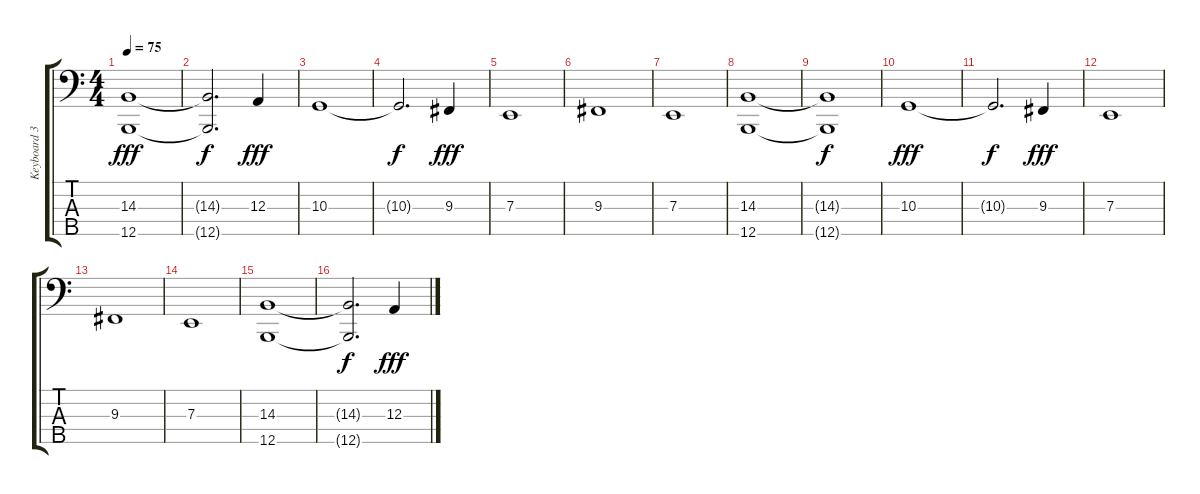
\track ("Keyboard 3" "Keyboard 3") {instrument stringensemble1}
\staff {score tabs}
\tuning (G2 D2 A1 E1 B0) {hide}
\ts (4 4)
\tempo 75
\clef f4
\ks c
(14.3 12.5).1{dy fff instrument stringensemble1} |
(14.3{t} 12.5{t}).2{d dy f} 12.3.4{dy fff} |
10.3.1 |
10.3{t}.2{d dy f} 9.3.4{dy fff} |
7.3.1 |
9.3.1 |
7.3.1 |
(14.3 12.5).1 |
(14.3{t} 12.5{t}).1{dy f} |
10.3.1{dy fff} |
10.3{t}.2{d dy f} 9.3.4{dy fff} |
7.3.1 |
9.3.1 |
7.3.1 |
(14.3 12.5).1 |
(14.3{t} 12.5{t}).2{d dy f} 12.3.4{dy fff}
